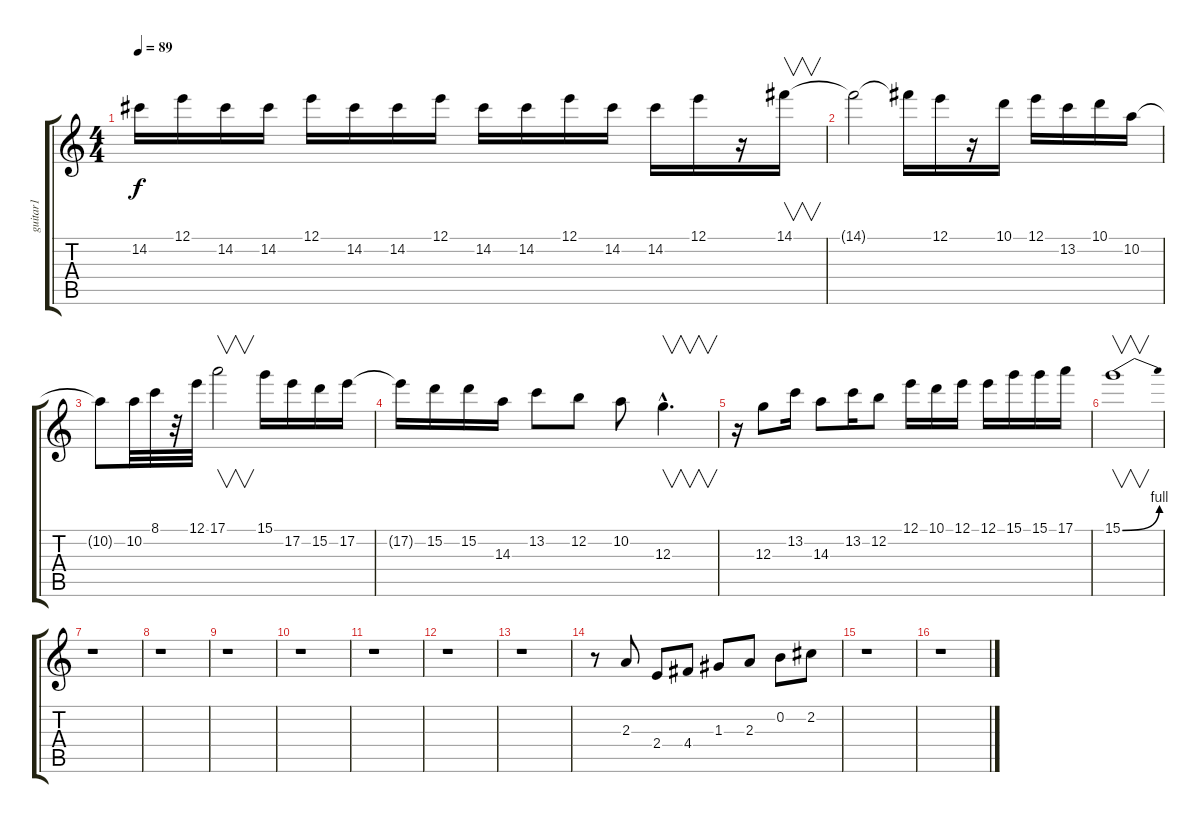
\track ("guitar1" "guitar1") {instrument distortionguitar}
\staff {score tabs}
\tuning (E4 B3 G3 D3 A2 E2) {hide}
\ts (4 4)
\tempo 89
\clef g2
\ks c
14.2.16{dy f} 12.1.16 14.2.16 14.2.16 12.1.16 14.2.16 14.2.16 12.1.16 14.2.16 14.2.16 12.1.16 14.2.16 14.2.16 12.1.16 r.16 14.1.16{v} |
14.1{t}.2 14.1{t}.16 12.1.16 r.16 10.1.16 12.1.16 13.2.16 10.1.16 10.2.16 |
10.2{t}.8 10.2.32 8.1.32 r.32 12.1.32 17.1.2{v} 15.1.16 17.2.16 15.2.16 17.2.16 |
17.2{t}.16 15.2.16 15.2.16 14.3.16 13.2.8 12.2.8 10.2.8 12.3{hac}.4{v d} |
r.16 12.3.8 13.2.16 14.3.8 13.2.16 12.2.8 12.1.16 10.1.16 12.1.16 12.1.16 15.1.16 15.1.16 17.1.16 |
15.1{be (bend 0 0 60 4)}.1{v} |
r.1 |
r.1 |
r.1 |
r.1 |
r.1 |
r.1 |
r.1 |
r.8 2.3.8{volume 12} 2.4.8 4.4.8 1.3.8 2.3.8 0.2.8 2.2.8 |
r.1 |
r.1
